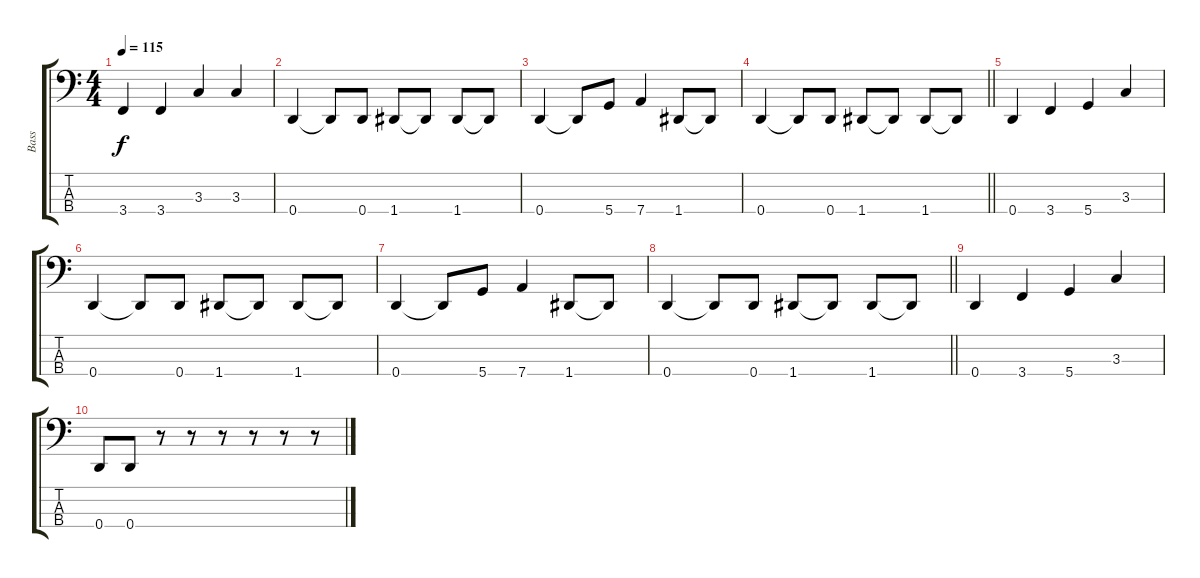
\track ("Bass" "Bass") {instrument electricbassfinger}
\staff {score tabs}
\tuning (G2 D2 A1 D1) {hide}
\ts (4 4)
\tempo 115
\clef f4
\ks c
3.4.4{dy f} 3.4.4 3.3.4 3.3.4 |
0.4.4 0.4{t}.8 0.4.8 1.4.8 1.4{t}.8 1.4.8 1.4{t}.8 |
0.4.4 0.4{t}.8 5.4.8 7.4.4 1.4.8 1.4{t}.8 |
\barLineRight lightlight
0.4.4 0.4{t}.8 0.4.8 1.4.8 1.4{t}.8 1.4.8 1.4{t}.8 |
0.4.4 3.4.4 5.4.4 3.3.4 |
0.4.4 0.4{t}.8 0.4.8 1.4.8 1.4{t}.8 1.4.8 1.4{t}.8 |
0.4.4 0.4{t}.8 5.4.8 7.4.4 1.4.8 1.4{t}.8 |
\barLineRight lightlight
0.4.4 0.4{t}.8 0.4.8 1.4.8 1.4{t}.8 1.4.8 1.4{t}.8 |
0.4.4 3.4.4 5.4.4 3.3.4 |
0.4.8 0.4.8 r.8 r.8 r.8 r.8 r.8 r.8
